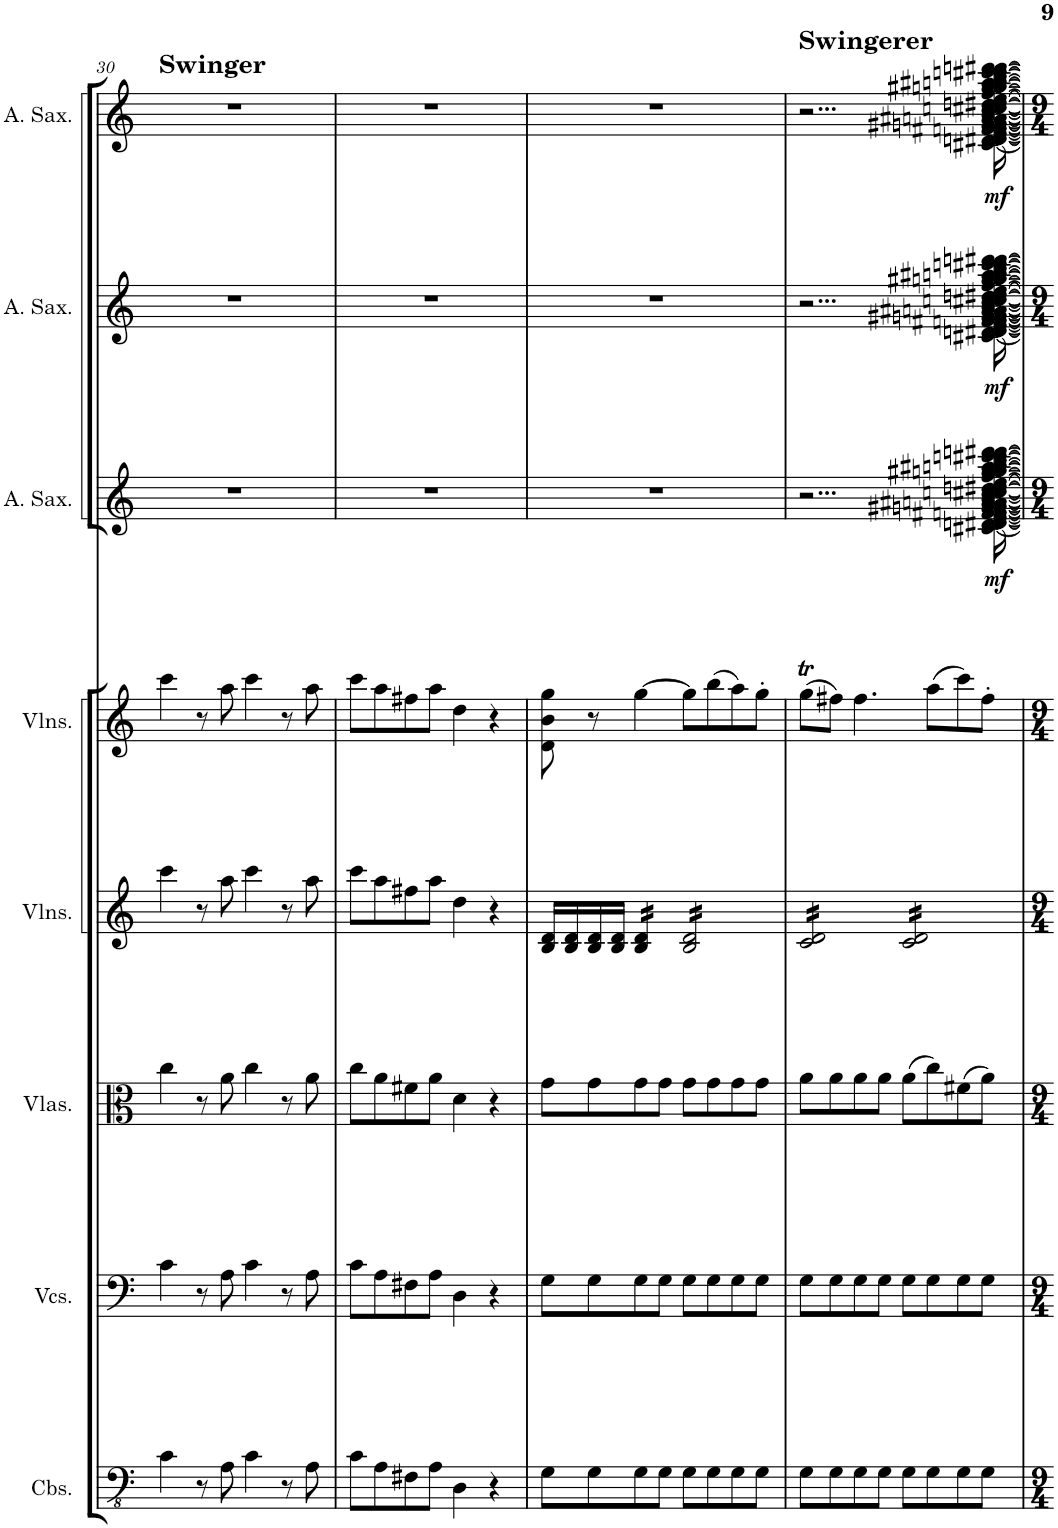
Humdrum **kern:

**kern	**kern	**kern	**kern	**kern	**kern	**dynam	**kern	**dynam	**kern	**dynam
*part8	*part7	*part6	*part5	*part4	*part3	*part3	*part2	*part2	*part1	*part1
*staff8	*staff7	*staff6	*staff5	*staff4	*staff3	*staff3	*staff2	*staff2	*staff1	*staff1
*I"Contrabasses	*I"Violoncellos	*I"Violas	*I"Violins	*I"Violins	*I"Alto Saxophone	*	*I"Alto Saxophone	*	*I"Alto Saxophone	*
*I'Cbs.	*I'Vcs.	*I'Vlas.	*I'Vlns.	*I'Vlns.	*I'A. Sax.	*	*I'A. Sax.	*	*I'A. Sax.	*
!!LO:PB:g=z
*clefFv4	*clefF4	*clefC3	*clefG2	*clefG2	*clefG2	*	*clefG2	*	*clefG2	*
*	*	*	*	*	*ITrd5c9	*	*ITrd5c9	*	*ITrd5c9	*
*k[]	*k[]	*k[]	*k[]	*k[]	*k[]	*	*k[]	*	*k[]	*
*M4/4	*M4/4	*M4/4	*M4/4	*M4/4	*M4/4	*	*M4/4	*	*M4/4	*
*met(c)	*met(c)	*met(c)	*met(c)	*met(c)	*met(c)	*	*met(c)	*	*met(c)	*
=30	=30	=30	=30	=30	=30	=30	=30	=30	=30	=30
!	!	!	!	!	!	!	!	!	!LO:TX:a:B:t=Swinger	!
4C\	4c\	4cc\	4ccc\	4ccc\	1r	.	1r	.	1r	.
8r	8r	8r	8r	8r	.	.	.	.	.	.
8AA\	8A\	8a\	8aa\	8aa\	.	.	.	.	.	.
4C\	4c\	4cc\	4ccc\	4ccc\	.	.	.	.	.	.
8r	8r	8r	8r	8r	.	.	.	.	.	.
8AA\	8A\	8a\	8aa\	8aa\	.	.	.	.	.	.
=31	=31	=31	=31	=31	=31	=31	=31	=31	=31	=31
8C\L	8c\L	8cc\L	8ccc\L	8ccc\L	1r	.	1r	.	1r	.
8AA\	8A\	8a\	8aa\	8aa\	.	.	.	.	.	.
8FF#X\	8F#X\	8f#X\	8ff#X\	8ff#X\	.	.	.	.	.	.
8AA\J	8A\J	8a\J	8aa\J	8aa\J	.	.	.	.	.	.
4DD\	4D\	4d\	4dd\	4dd\	.	.	.	.	.	.
4r	4r	4r	4r	4r	.	.	.	.	.	.
=32	=32	=32	=32	=32	=32	=32	=32	=32	=32	=32
8GG\L	8G\L	8g\L	16B/ 16d/LL	8d\ 8b\ 8gg\	1r	.	1r	.	1r	.
.	.	.	16B/ 16d/	.	.	.	.	.	.	.
8GG\	8G\	8g\	16B/ 16d/	8r	.	.	.	.	.	.
.	.	.	16B/ 16d/JJ	.	.	.	.	.	.	.
*	*	*	*tremolo	*	*	*	*	*	*	*
8GG\	8G\	8g\	16B/ 16d/LL	[4gg\	.	.	.	.	.	.
.	.	.	16B/ 16d/	.	.	.	.	.	.	.
8GG\J	8G\J	8g\J	16B/ 16d/	.	.	.	.	.	.	.
.	.	.	16B/ 16d/JJ	.	.	.	.	.	.	.
8GG\L	8G\L	8g\L	16B/ 16d/LL	8gg\L]	.	.	.	.	.	.
.	.	.	16B/ 16d/	.	.	.	.	.	.	.
8GG\	8G\	8g\	16B/ 16d/	(8bb\	.	.	.	.	.	.
.	.	.	16B/ 16d/	.	.	.	.	.	.	.
8GG\	8G\	8g\	16B/ 16d/	8aa\)	.	.	.	.	.	.
.	.	.	16B/ 16d/	.	.	.	.	.	.	.
8GG\J	8G\J	8g\J	16B/ 16d/	8gg'\J	.	.	.	.	.	.
.	.	.	16B/ 16d/JJ	.	.	.	.	.	.	.
=33	=33	=33	=33	=33	=33	=33	=33	=33	=33	=33
!	!	!	!	!	!	!	!	!	!LO:TX:a:B:t=Swingerer	!
8GG\L	8G\L	8a\L	16c/ 16d/LL	(>8ggT\L	2...r	.	2...r	.	2...r	.
.	.	.	16c/ 16d/	.	.	.	.	.	.	.
8GG\	8G\	8a\	16c/ 16d/	8ff#X\J)	.	.	.	.	.	.
.	.	.	16c/ 16d/	.	.	.	.	.	.	.
8GG\	8G\	8a\	16c/ 16d/	4.ff#\	.	.	.	.	.	.
.	.	.	16c/ 16d/	.	.	.	.	.	.	.
8GG\J	8G\J	8a\J	16c/ 16d/	.	.	.	.	.	.	.
.	.	.	16c/ 16d/JJ	.	.	.	.	.	.	.
8GG\L	8G\L	(8a\L	16c/ 16d/LL	.	.	.	.	.	.	.
.	.	.	16c/ 16d/	.	.	.	.	.	.	.
8GG\	8G\	8cc\)	16c/ 16d/	(>8aa\L	.	.	.	.	.	.
.	.	.	16c/ 16d/	.	.	.	.	.	.	.
8GG\	8G\	(8f#X\	16c/ 16d/	8ccc\)	.	.	.	.	.	.
.	.	.	16c/ 16d/	.	.	.	.	.	.	.
8GG\J	8G\J	8a\J)	16c/ 16d/	8ff#'>\J	.	.	.	.	.	.
!	!	!	!	!	!	!LO:DY:b	!	!LO:DY:b	!	!LO:DY:b
.	.	.	16c/ 16d/JJ	.	[16c#X\ [16dn\ [16d#X\ [16e\ [16fn\ [16f#X\ [16gn\ [16g#X\ [16an\ [16a#X\ [16b\ [16ccn\ [16cc#X\ [16ddn\ [16dd#X\ [16ee\ [16ff\ [16ggn\ [16gg#X\ [16aan\ [16aa#X\ [16bb\ [16cccn\ [16ccc#X\ [16dddn\ [16ddd#X\	mf	[16c#X\ [16dn\ [16d#X\ [16e\ [16fn\ [16f#X\ [16gn\ [16g#X\ [16an\ [16a#X\ [16b\ [16ccn\ [16cc#X\ [16ddn\ [16dd#X\ [16ee\ [16ff\ [16ggn\ [16gg#X\ [16aan\ [16aa#X\ [16bb\ [16cccn\ [16ccc#X\ [16dddn\ [16ddd#X\	mf	[16c#X\ [16dn\ [16d#X\ [16e\ [16fn\ [16f#X\ [16gn\ [16g#X\ [16an\ [16a#X\ [16b\ [16ccn\ [16cc#X\ [16ddn\ [16dd#X\ [16ee\ [16ff\ [16ggn\ [16gg#X\ [16aan\ [16aa#X\ [16bb\ [16cccn\ [16ccc#X\ [16dddn\ [16ddd#X\	mf
*	*	*	*Xtremolo	*	*	*	*	*	*	*
=	=	=	=	=	=	=	=	=	=	=
*-	*-	*-	*-	*-	*-	*-	*-	*-	*-	*-
